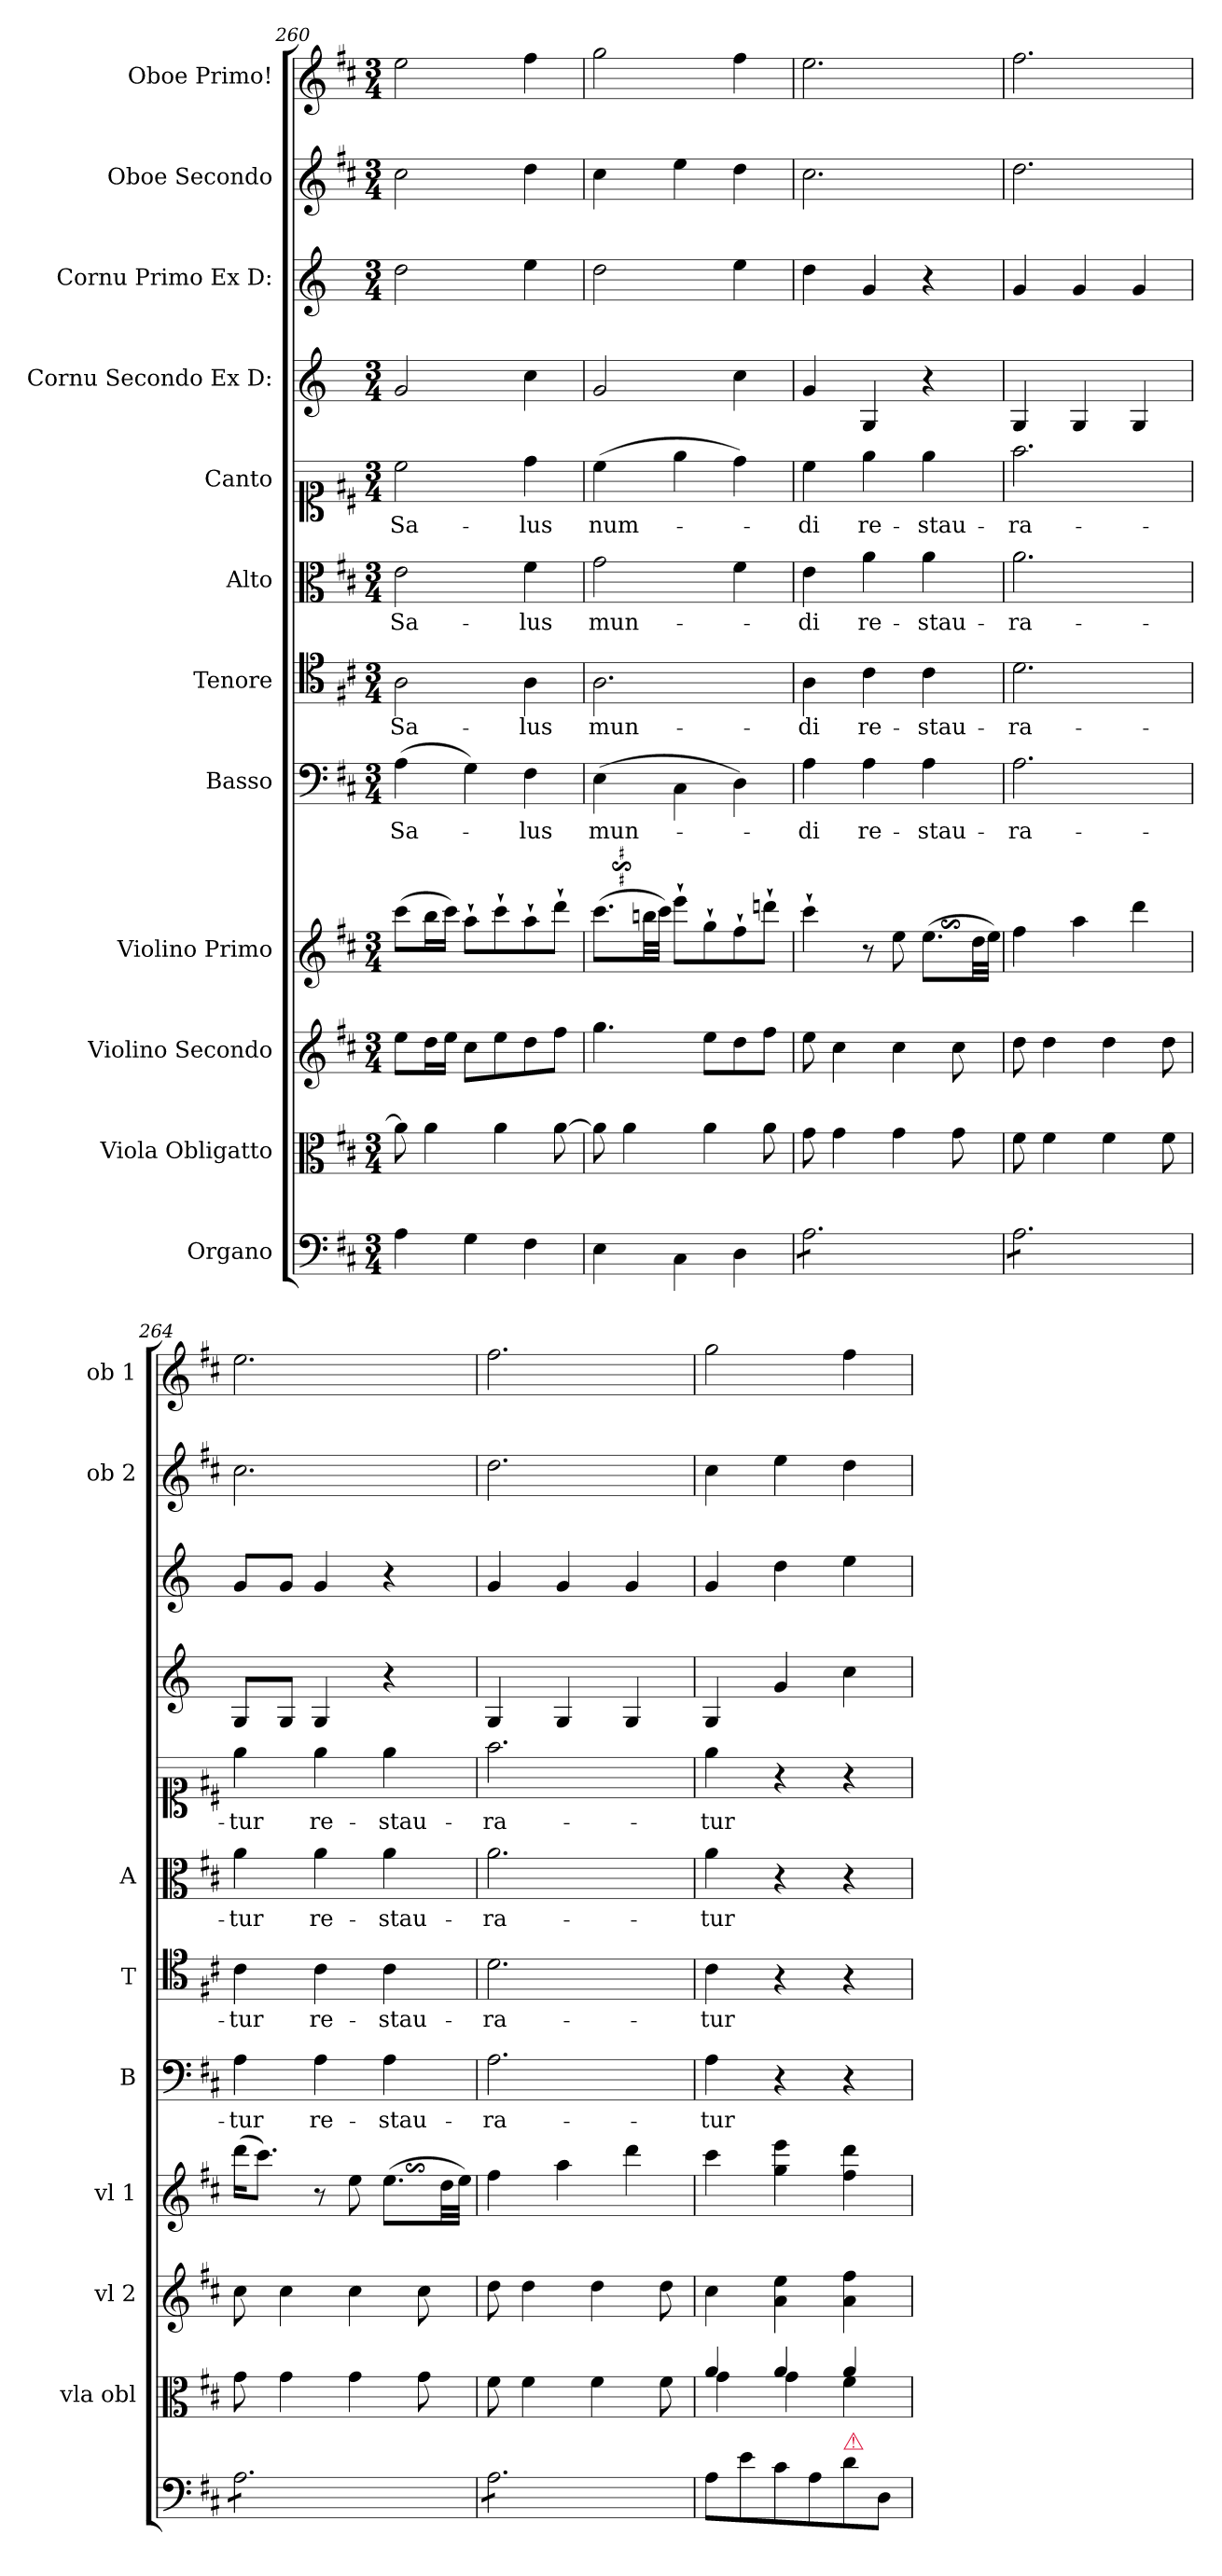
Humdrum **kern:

**kern	**kern	**kern	**kern	**kern	**text	**kern	**text	**kern	**text	**kern	**text	**kern	**kern	**kern	**kern
*part12	*part11	*part10	*part9	*part8	*part8	*part7	*part7	*part6	*part6	*part5	*part5	*part4	*part3	*part2	*part1
*staff12	*staff11	*staff10	*staff9	*staff8	*staff8	*staff7	*staff7	*staff6	*staff6	*staff5	*staff5	*staff4	*staff3	*staff2	*staff1
*I"Organo	*I"Viola Obligatto	*I"Violino Secondo	*I"Violino Primo	*I"Basso	*	*I"Tenore	*	*I"Alto	*	*I"Canto	*	*I"Cornu Secondo Ex D:	*I"Cornu Primo Ex D:	*I"Oboe Secondo	*I"Oboe Primo!
*	*I'vla obl	*I'vl 2	*I'vl 1	*I'B	*	*I'T	*	*I'A	*	*	*	*	*	*I'ob 2	*I'ob 1
*clefF4	*clefC3	*clefG2	*clefG2	*clefF4	*	*clefC4	*	*clefC3	*	*clefC1	*	*clefG2	*clefG2	*clefG2	*clefG2
*	*	*	*	*	*	*	*	*	*	*	*	*ITrd-1c-2	*ITrd-1c-2	*	*
*k[f#c#]	*k[f#c#]	*k[f#c#]	*k[f#c#]	*k[f#c#]	*	*k[f#c#]	*	*k[f#c#]	*	*k[f#c#]	*	*k[f#c#]	*k[f#c#]	*k[f#c#]	*k[f#c#]
*D:	*D:	*D:	*D:	*D:	*	*D:	*	*D:	*	*D:	*	*	*	*D:	*D:
*M3/4	*M3/4	*M3/4	*M3/4	*M3/4	*	*M3/4	*	*M3/4	*	*M3/4	*	*M3/4	*M3/4	*M3/4	*M3/4
=260	=260	=260	=260	=260	=260	=260	=260	=260	=260	=260	=260	=260	=260	=260	=260
4A\	8a\]	8ee\L	(8ccc#\L	(4A\	Sa-	2A\	Sa-	2e\	Sa-	2cc#\	Sa-	2a/	2ee\	2cc#\	2ee\
.	4a\	16dd\L	16bb\L	.	.	.	.	.	.	.	.	.	.	.	.
.	.	16ee\JJ	16ccc#\JJ)	.	.	.	.	.	.	.	.	.	.	.	.
4G\	.	8cc#\L	8aa`\L	4G\)	.	.	.	.	.	.	.	.	.	.	.
.	4a\	8ee\	8ccc#`\	.	.	.	.	.	.	.	.	.	.	.	.
4F#\	.	8dd\	8aa`\	4F#\	-lus	4A\	-lus	4f#\	-lus	4dd\	-lus	4dd\	4ff#\	4dd\	4ff#\
.	[8a\	8ff#\J	8ddd`\J	.	.	.	.	.	.	.	.	.	.	.	.
=261	=261	=261	=261	=261	=261	=261	=261	=261	=261	=261	=261	=261	=261	=261	=261
4E\	8a\]	4.gg\	(8.ccc#$sS\L	(4E\	mun-	2.A\	mun-	2g\	mun-	(4cc#\	num-	2a/	2ee\	4cc#\	2gg\
.	4a\	.	.	.	.	.	.	.	.	.	.	.	.	.	.
.	.	.	32bb\LL	.	.	.	.	.	.	.	.	.	.	.	.
.	.	.	32ccc#\JJJ)	.	.	.	.	.	.	.	.	.	.	.	.
4C#\	.	.	8eee`\L	4C#\	.	.	.	.	.	4ee\	.	.	.	4ee\	.
.	4a\	8ee\L	8gg`\	.	.	.	.	.	.	.	.	.	.	.	.
4D\	.	8dd\	8ff#`\	4D\)	.	.	.	4f#\	.	4dd\)	.	4dd\	4ff#\	4dd\	4ff#\
.	8a\	8ff#\J	8ddd`\J	.	.	.	.	.	.	.	.	.	.	.	.
=262	=262	=262	=262	=262	=262	=262	=262	=262	=262	=262	=262	=262	=262	=262	=262
*tremolo	*	*	*	*	*	*	*	*	*	*	*	*	*	*	*
8A\L	8g\	8ee\	4ccc#`\	4A\	-di	4A\	-di	4e\	-di	4cc#\	-di	4a/	4ee\	2.cc#\	2.ee\
8A\	4g\	4cc#\	.	.	.	.	.	.	.	.	.	.	.	.	.
8A\	.	.	8r	4A\	re-	4c#\	re-	4a\	re-	4ee\	re-	4A/	4a/	.	.
8A\	4g\	4cc#\	8ee\	.	.	.	.	.	.	.	.	.	.	.	.
8A\	.	.	(8.ee$SS\L	4A\	-stau-	4c#\	-stau-	4a\	-stau-	4ee\	-stau-	4r	4r	.	.
8A\J	8g\	8cc#\	.	.	.	.	.	.	.	.	.	.	.	.	.
.	.	.	32dd\LL	.	.	.	.	.	.	.	.	.	.	.	.
.	.	.	32ee\JJJ)	.	.	.	.	.	.	.	.	.	.	.	.
=263	=263	=263	=263	=263	=263	=263	=263	=263	=263	=263	=263	=263	=263	=263	=263
8A\L	8f#\	8dd\	4ff#\	2.A\	-ra-	2.d\	-ra-	2.a\	-ra-	2.ff#\	-ra-	4A/	4a/	2.dd\	2.ff#\
8A\	4f#\	4dd\	.	.	.	.	.	.	.	.	.	.	.	.	.
8A\	.	.	4aa\	.	.	.	.	.	.	.	.	4A/	4a/	.	.
8A\	4f#\	4dd\	.	.	.	.	.	.	.	.	.	.	.	.	.
8A\	.	.	4ddd\	.	.	.	.	.	.	.	.	4A/	4a/	.	.
8A\J	8f#\	8dd\	.	.	.	.	.	.	.	.	.	.	.	.	.
=264	=264	=264	=264	=264	=264	=264	=264	=264	=264	=264	=264	=264	=264	=264	=264
8A\L	8g\	8cc#\	(16ddd\KL	4A\	-tur	4c#\	-tur	4a\	-tur	4ee\	-tur	8A/L	8a/L	2.cc#\	2.ee\
.	.	.	8.ccc#\J)	.	.	.	.	.	.	.	.	.	.	.	.
8A\	4g\	4cc#\	.	.	.	.	.	.	.	.	.	8A/J	8a/J	.	.
!	!	!	!	!	!LO:LY:i	!	!LO:LY:i	!	!LO:LY:i	!	!LO:LY:i	!	!	!	!
8A\	.	.	8r	4A\	re-	4c#\	re-	4a\	re-	4ee\	re-	4A/	4a/	.	.
8A\	4g\	4cc#\	8ee\	.	.	.	.	.	.	.	.	.	.	.	.
!	!	!	!	!	!LO:LY:i	!	!LO:LY:i	!	!LO:LY:i	!	!LO:LY:i	!	!	!	!
8A\	.	.	(8.ee$SS\L	4A\	-stau-	4c#\	-stau-	4a\	-stau-	4ee\	-stau-	4r	4r	.	.
8A\J	8g\	8cc#\	.	.	.	.	.	.	.	.	.	.	.	.	.
.	.	.	32dd\LL	.	.	.	.	.	.	.	.	.	.	.	.
.	.	.	32ee\JJJ)	.	.	.	.	.	.	.	.	.	.	.	.
=265	=265	=265	=265	=265	=265	=265	=265	=265	=265	=265	=265	=265	=265	=265	=265
!	!	!	!	!	!LO:LY:i	!	!LO:LY:i	!	!LO:LY:i	!	!LO:LY:i	!	!	!	!
8A\L	8f#\	8dd\	4ff#\	2.A\	-ra-	2.d\	-ra-	2.a\	-ra-	2.ff#\	-ra-	4A/	4a/	2.dd\	2.ff#\
8A\	4f#\	4dd\	.	.	.	.	.	.	.	.	.	.	.	.	.
8A\	.	.	4aa\	.	.	.	.	.	.	.	.	4A/	4a/	.	.
8A\	4f#\	4dd\	.	.	.	.	.	.	.	.	.	.	.	.	.
8A\	.	.	4ddd\	.	.	.	.	.	.	.	.	4A/	4a/	.	.
8A\J	8f#\	8dd\	.	.	.	.	.	.	.	.	.	.	.	.	.
*Xtremolo	*	*	*	*	*	*	*	*	*	*	*	*	*	*	*
=266	=266	=266	=266	=266	=266	=266	=266	=266	=266	=266	=266	=266	=266	=266	=266
*	*^	*	*	*	*	*	*	*	*	*	*	*	*	*	*
!	!	!	!	!	!	!LO:LY:i	!	!LO:LY:i	!	!LO:LY:i	!	!LO:LY:i	!	!	!	!
8A\L	4a/	4g\	4cc#\	4ccc#\	4A\	-tur	4c#\	-tur	4a\	-tur	4ee\	-tur	4A/	4a/	4cc#\	2gg\
8e\	.	.	.	.	.	.	.	.	.	.	.	.	.	.	.	.
8c#\	4a/	4g\	4a\ 4ee\	4gg\ 4eee\	4r	.	4r	.	4r	.	4r	.	4a/	4ee\	4ee\	.
8A\	.	.	.	.	.	.	.	.	.	.	.	.	.	.	.	.
!LO:TX:a:color=crimson:t=⚠	!	!	!	!	!	!	!	!	!	!	!	!	!	!	!	!
8d\	4a/	4f#\	4a\ 4ff#\	4ff#\ 4ddd\	4r	.	4r	.	4r	.	4r	.	4dd\	4ff#\	4dd\	4ff#\
8D\J	.	.	.	.	.	.	.	.	.	.	.	.	.	.	.	.
*	*v	*v	*	*	*	*	*	*	*	*	*	*	*	*	*	*
=	=	=	=	=	=	=	=	=	=	=	=	=	=	=	=
*-	*-	*-	*-	*-	*-	*-	*-	*-	*-	*-	*-	*-	*-	*-	*-
